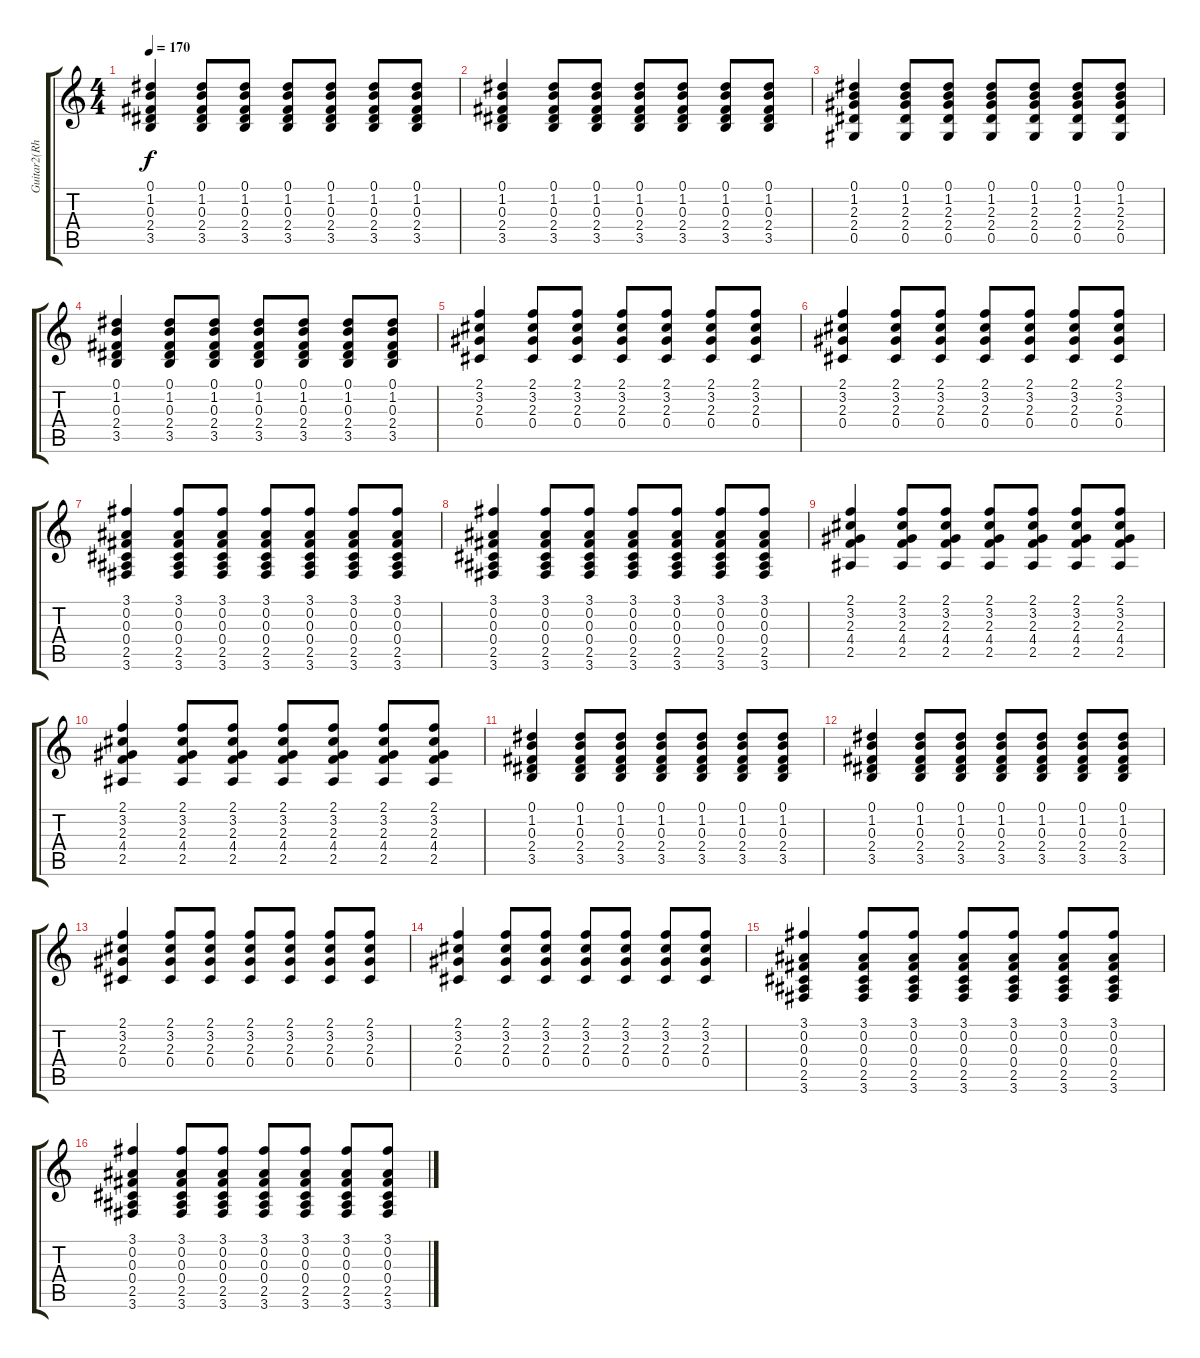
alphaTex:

\track ("Guitar2(Rhythm)" "Guitar2(Rh") {instrument distortionguitar}
\staff {score tabs}
\tuning (Eb4 Bb3 Gb3 Db3 Ab2 Eb2) {hide}
\ts (4 4)
\tempo 170
\clef g2
\ks c
(0.1 1.2 0.3 2.4 3.5).4{dy f} (0.1 1.2 0.3 2.4 3.5).8 (0.1 1.2 0.3 2.4 3.5).8 (0.1 1.2 0.3 2.4 3.5).8 (0.1 1.2 0.3 2.4 3.5).8 (0.1 1.2 0.3 2.4 3.5).8 (0.1 1.2 0.3 2.4 3.5).8 |
(0.1 1.2 0.3 2.4 3.5).4 (0.1 1.2 0.3 2.4 3.5).8 (0.1 1.2 0.3 2.4 3.5).8 (0.1 1.2 0.3 2.4 3.5).8 (0.1 1.2 0.3 2.4 3.5).8 (0.1 1.2 0.3 2.4 3.5).8 (0.1 1.2 0.3 2.4 3.5).8 |
(0.1 1.2 2.3 2.4 0.5).4 (0.1 1.2 2.3 2.4 0.5).8 (0.1 1.2 2.3 2.4 0.5).8 (0.1 1.2 2.3 2.4 0.5).8 (0.1 1.2 2.3 2.4 0.5).8 (0.1 1.2 2.3 2.4 0.5).8 (0.1 1.2 2.3 2.4 0.5).8 |
(0.1 1.2 0.3 2.4 3.5).4 (0.1 1.2 0.3 2.4 3.5).8 (0.1 1.2 0.3 2.4 3.5).8 (0.1 1.2 0.3 2.4 3.5).8 (0.1 1.2 0.3 2.4 3.5).8 (0.1 1.2 0.3 2.4 3.5).8 (0.1 1.2 0.3 2.4 3.5).8 |
(2.1 3.2 2.3 0.4).4 (2.1 3.2 2.3 0.4).8 (2.1 3.2 2.3 0.4).8 (2.1 3.2 2.3 0.4).8 (2.1 3.2 2.3 0.4).8 (2.1 3.2 2.3 0.4).8 (2.1 3.2 2.3 0.4).8 |
(2.1 3.2 2.3 0.4).4 (2.1 3.2 2.3 0.4).8 (2.1 3.2 2.3 0.4).8 (2.1 3.2 2.3 0.4).8 (2.1 3.2 2.3 0.4).8 (2.1 3.2 2.3 0.4).8 (2.1 3.2 2.3 0.4).8 |
(3.1 0.2 0.3 0.4 2.5 3.6).4 (3.1 0.2 0.3 0.4 2.5 3.6).8 (3.1 0.2 0.3 0.4 2.5 3.6).8 (3.1 0.2 0.3 0.4 2.5 3.6).8 (3.1 0.2 0.3 0.4 2.5 3.6).8 (3.1 0.2 0.3 0.4 2.5 3.6).8 (3.1 0.2 0.3 0.4 2.5 3.6).8 |
(3.1 0.2 0.3 0.4 2.5 3.6).4 (3.1 0.2 0.3 0.4 2.5 3.6).8 (3.1 0.2 0.3 0.4 2.5 3.6).8 (3.1 0.2 0.3 0.4 2.5 3.6).8 (3.1 0.2 0.3 0.4 2.5 3.6).8 (3.1 0.2 0.3 0.4 2.5 3.6).8 (3.1 0.2 0.3 0.4 2.5 3.6).8 |
(2.1 3.2 2.3 4.4 2.5).4 (2.1 3.2 2.3 4.4 2.5).8 (2.1 3.2 2.3 4.4 2.5).8 (2.1 3.2 2.3 4.4 2.5).8 (2.1 3.2 2.3 4.4 2.5).8 (2.1 3.2 2.3 4.4 2.5).8 (2.1 3.2 2.3 4.4 2.5).8 |
(2.1 3.2 2.3 4.4 2.5).4 (2.1 3.2 2.3 4.4 2.5).8 (2.1 3.2 2.3 4.4 2.5).8 (2.1 3.2 2.3 4.4 2.5).8 (2.1 3.2 2.3 4.4 2.5).8 (2.1 3.2 2.3 4.4 2.5).8 (2.1 3.2 2.3 4.4 2.5).8 |
(0.1 1.2 0.3 2.4 3.5).4 (0.1 1.2 0.3 2.4 3.5).8 (0.1 1.2 0.3 2.4 3.5).8 (0.1 1.2 0.3 2.4 3.5).8 (0.1 1.2 0.3 2.4 3.5).8 (0.1 1.2 0.3 2.4 3.5).8 (0.1 1.2 0.3 2.4 3.5).8 |
(0.1 1.2 0.3 2.4 3.5).4 (0.1 1.2 0.3 2.4 3.5).8 (0.1 1.2 0.3 2.4 3.5).8 (0.1 1.2 0.3 2.4 3.5).8 (0.1 1.2 0.3 2.4 3.5).8 (0.1 1.2 0.3 2.4 3.5).8 (0.1 1.2 0.3 2.4 3.5).8 |
(2.1 3.2 2.3 0.4).4 (2.1 3.2 2.3 0.4).8 (2.1 3.2 2.3 0.4).8 (2.1 3.2 2.3 0.4).8 (2.1 3.2 2.3 0.4).8 (2.1 3.2 2.3 0.4).8 (2.1 3.2 2.3 0.4).8 |
(2.1 3.2 2.3 0.4).4 (2.1 3.2 2.3 0.4).8 (2.1 3.2 2.3 0.4).8 (2.1 3.2 2.3 0.4).8 (2.1 3.2 2.3 0.4).8 (2.1 3.2 2.3 0.4).8 (2.1 3.2 2.3 0.4).8 |
(3.1 0.2 0.3 0.4 2.5 3.6).4 (3.1 0.2 0.3 0.4 2.5 3.6).8 (3.1 0.2 0.3 0.4 2.5 3.6).8 (3.1 0.2 0.3 0.4 2.5 3.6).8 (3.1 0.2 0.3 0.4 2.5 3.6).8 (3.1 0.2 0.3 0.4 2.5 3.6).8 (3.1 0.2 0.3 0.4 2.5 3.6).8 |
(3.1 0.2 0.3 0.4 2.5 3.6).4 (3.1 0.2 0.3 0.4 2.5 3.6).8 (3.1 0.2 0.3 0.4 2.5 3.6).8 (3.1 0.2 0.3 0.4 2.5 3.6).8 (3.1 0.2 0.3 0.4 2.5 3.6).8 (3.1 0.2 0.3 0.4 2.5 3.6).8 (3.1 0.2 0.3 0.4 2.5 3.6).8
